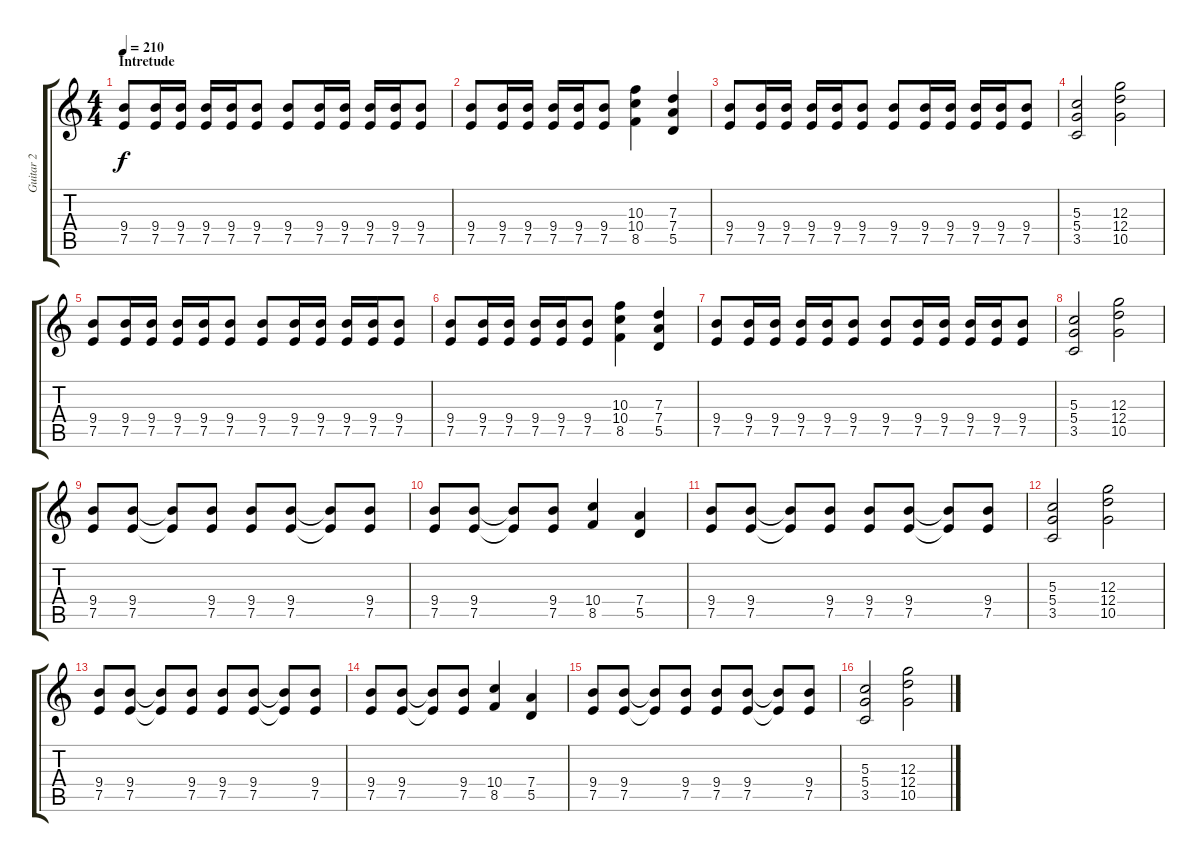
\track ("Guitar 2" "Guitar 2") {instrument distortionguitar}
\staff {score tabs}
\tuning (E4 B3 G3 D3 A2 E2) {hide}
\ts (4 4)
\section ("" "Intretude")
\tempo 210
\clef g2
\ks c
(9.4 7.5).8{dy f} (9.4 7.5).16 (9.4 7.5).16 (9.4 7.5).16 (9.4 7.5).16 (9.4 7.5).8 (9.4 7.5).8 (9.4 7.5).16 (9.4 7.5).16 (9.4 7.5).16 (9.4 7.5).16 (9.4 7.5).8 |
(9.4 7.5).8 (9.4 7.5).16 (9.4 7.5).16 (9.4 7.5).16 (9.4 7.5).16 (9.4 7.5).8 (10.3 10.4 8.5).4 (7.3 7.4 5.5).4 |
(9.4 7.5).8 (9.4 7.5).16 (9.4 7.5).16 (9.4 7.5).16 (9.4 7.5).16 (9.4 7.5).8 (9.4 7.5).8 (9.4 7.5).16 (9.4 7.5).16 (9.4 7.5).16 (9.4 7.5).16 (9.4 7.5).8 |
(5.3 5.4 3.5).2 (12.3 12.4 10.5).2 |
(9.4 7.5).8 (9.4 7.5).16 (9.4 7.5).16 (9.4 7.5).16 (9.4 7.5).16 (9.4 7.5).8 (9.4 7.5).8 (9.4 7.5).16 (9.4 7.5).16 (9.4 7.5).16 (9.4 7.5).16 (9.4 7.5).8 |
(9.4 7.5).8 (9.4 7.5).16 (9.4 7.5).16 (9.4 7.5).16 (9.4 7.5).16 (9.4 7.5).8 (10.3 10.4 8.5).4 (7.3 7.4 5.5).4 |
(9.4 7.5).8 (9.4 7.5).16 (9.4 7.5).16 (9.4 7.5).16 (9.4 7.5).16 (9.4 7.5).8 (9.4 7.5).8 (9.4 7.5).16 (9.4 7.5).16 (9.4 7.5).16 (9.4 7.5).16 (9.4 7.5).8 |
(5.3 5.4 3.5).2 (12.3 12.4 10.5).2 |
(9.4 7.5).8 (9.4 7.5).8 (9.4{t} 7.5{t}).8 (9.4 7.5).8 (9.4 7.5).8 (9.4 7.5).8 (9.4{t} 7.5{t}).8 (9.4 7.5).8 |
(9.4 7.5).8 (9.4 7.5).8 (9.4{t} 7.5{t}).8 (9.4 7.5).8 (10.4 8.5).4 (7.4 5.5).4 |
(9.4 7.5).8 (9.4 7.5).8 (9.4{t} 7.5{t}).8 (9.4 7.5).8 (9.4 7.5).8 (9.4 7.5).8 (9.4{t} 7.5{t}).8 (9.4 7.5).8 |
(5.3 5.4 3.5).2 (12.3 12.4 10.5).2 |
(9.4 7.5).8 (9.4 7.5).8 (9.4{t} 7.5{t}).8 (9.4 7.5).8 (9.4 7.5).8 (9.4 7.5).8 (9.4{t} 7.5{t}).8 (9.4 7.5).8 |
(9.4 7.5).8 (9.4 7.5).8 (9.4{t} 7.5{t}).8 (9.4 7.5).8 (10.4 8.5).4 (7.4 5.5).4 |
(9.4 7.5).8 (9.4 7.5).8 (9.4{t} 7.5{t}).8 (9.4 7.5).8 (9.4 7.5).8 (9.4 7.5).8 (9.4{t} 7.5{t}).8 (9.4 7.5).8 |
(5.3 5.4 3.5).2 (12.3 12.4 10.5).2
